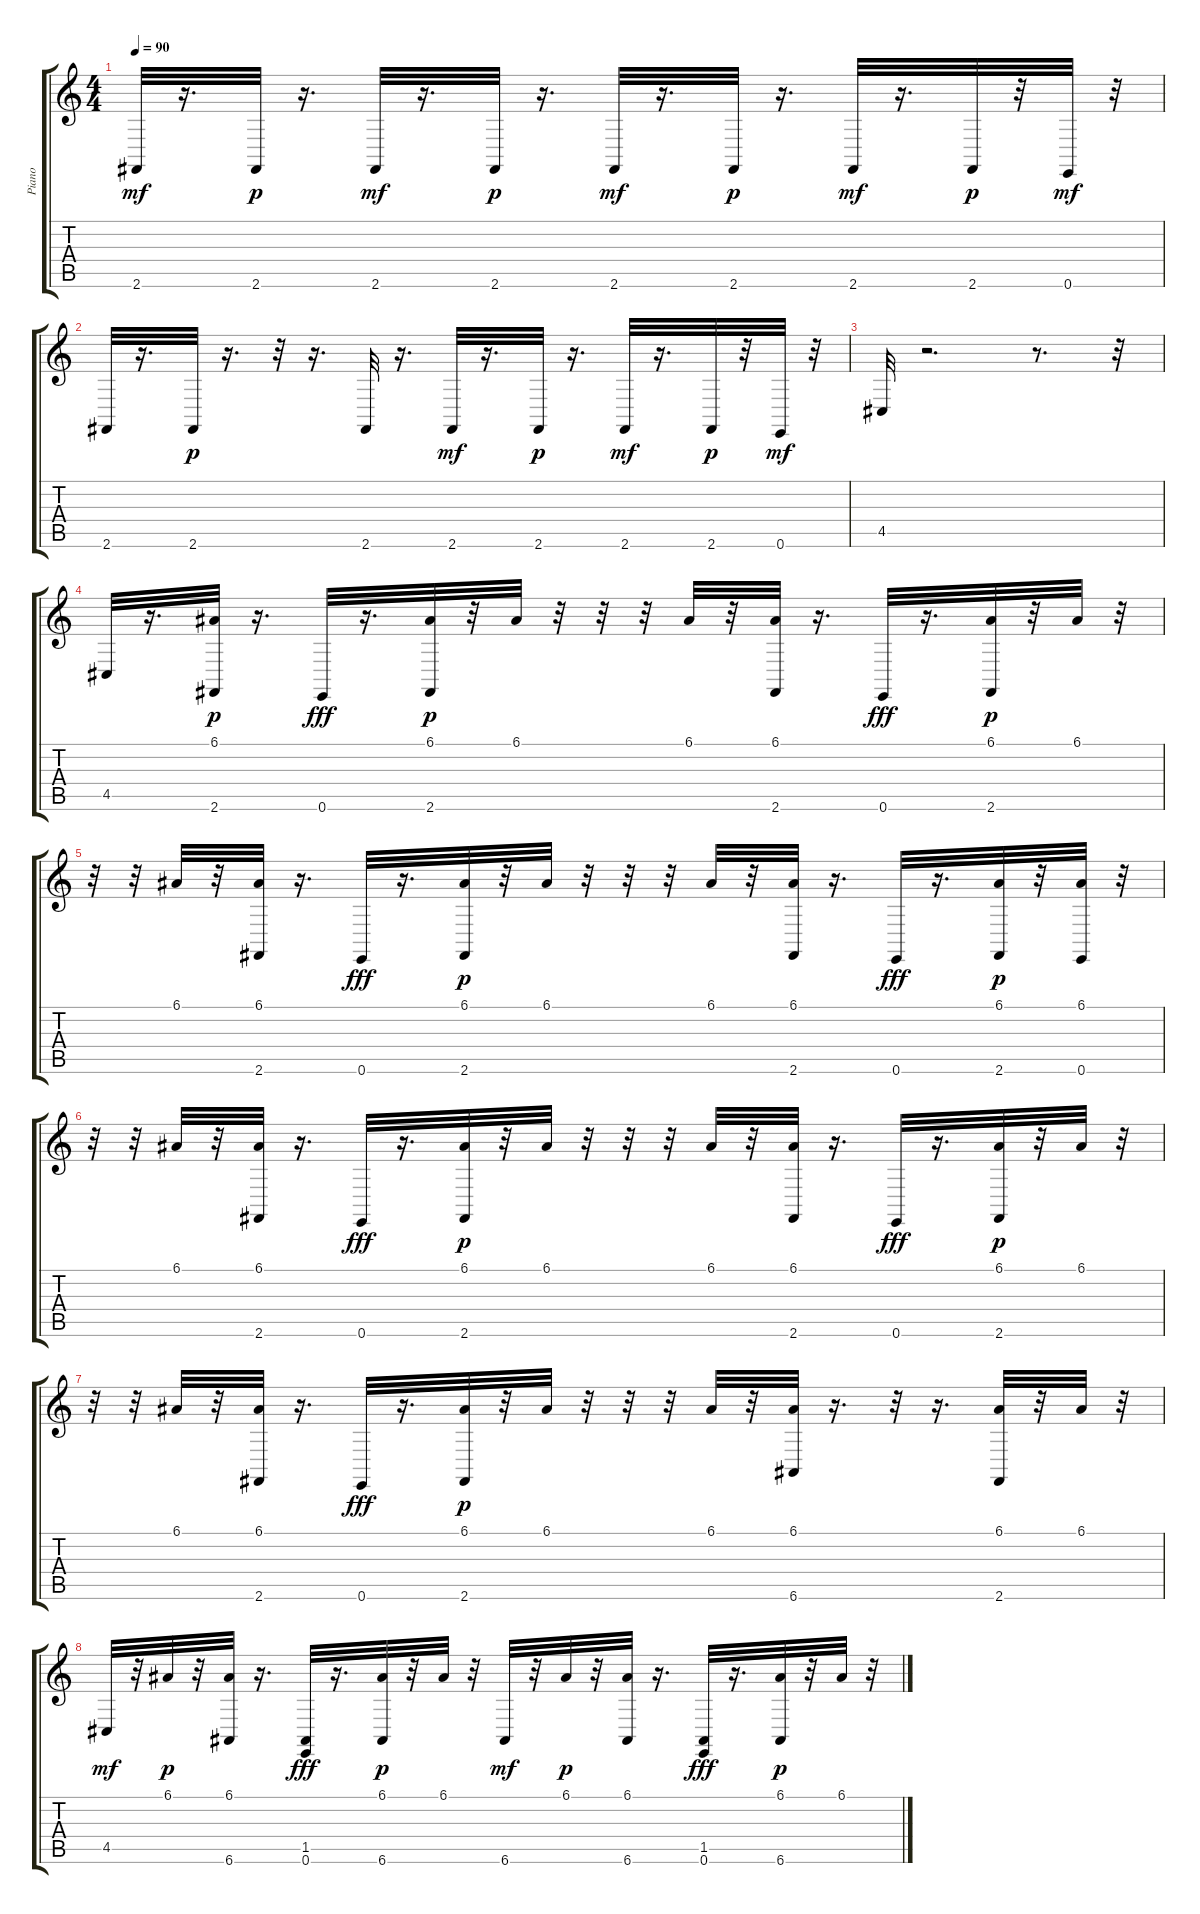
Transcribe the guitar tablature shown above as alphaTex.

\track ("Piano" "Piano") {instrument acousticgrandpiano}
\staff {score tabs}
\tuning (E4 B3 G3 D3 A2 E2) {hide}
\ts (4 4)
\tempo 90
\clef g2
\ks c
2.6.32{dy mf} r.16{d} 2.6.32{dy p} r.16{d} 2.6.32{dy mf} r.16{d} 2.6.32{dy p} r.16{d} 2.6.32{dy mf} r.16{d} 2.6.32{dy p} r.16{d} 2.6.32{dy mf} r.16{d} 2.6.32{dy p} r.32 0.6.32{dy mf} r.32 |
2.6.32 r.16{d} 2.6.32{dy p} r.16{d} r.32 r.16{d} 2.6.32 r.16{d} 2.6.32{dy mf} r.16{d} 2.6.32{dy p} r.16{d} 2.6.32{dy mf} r.16{d} 2.6.32{dy p} r.32 0.6.32{dy mf} r.32 |
4.5.32 r.2{d} r.8{d} r.32 |
4.5.32 r.16{d} (6.1 2.6).32{dy p} r.16{d} 0.6.32{dy fff} r.16{d} (6.1 2.6).32{dy p} r.32 6.1.32 r.32 r.32 r.32 6.1.32 r.32 (6.1 2.6).32 r.16{d} 0.6.32{dy fff} r.16{d} (6.1 2.6).32{dy p} r.32 6.1.32 r.32 |
r.32 r.32 6.1.32 r.32 (6.1 2.6).32 r.16{d} 0.6.32{dy fff} r.16{d} (6.1 2.6).32{dy p} r.32 6.1.32 r.32 r.32 r.32 6.1.32 r.32 (6.1 2.6).32 r.16{d} 0.6.32{dy fff} r.16{d} (6.1 2.6).32{dy p} r.32 (6.1 0.6).32 r.32 |
r.32 r.32 6.1.32 r.32 (6.1 2.6).32 r.16{d} 0.6.32{dy fff} r.16{d} (6.1 2.6).32{dy p} r.32 6.1.32 r.32 r.32 r.32 6.1.32 r.32 (6.1 2.6).32 r.16{d} 0.6.32{dy fff} r.16{d} (6.1 2.6).32{dy p} r.32 6.1.32 r.32 |
r.32 r.32 6.1.32 r.32 (6.1 2.6).32 r.16{d} 0.6.32{dy fff} r.16{d} (6.1 2.6).32{dy p} r.32 6.1.32 r.32 r.32 r.32 6.1.32 r.32 (6.1 6.6).32 r.16{d} r.32 r.16{d} (6.1 2.6).32 r.32 6.1.32 r.32 |
4.5.32{dy mf} r.32 6.1.32{dy p} r.32 (6.1 6.6).32 r.16{d} (1.5 0.6).32{dy fff} r.16{d} (6.1 6.6).32{dy p} r.32 6.1.32 r.32 6.6.32{dy mf} r.32 6.1.32{dy p} r.32 (6.1 6.6).32 r.16{d} (1.5 0.6).32{dy fff} r.16{d} (6.1 6.6).32{dy p} r.32 6.1.32 r.32
